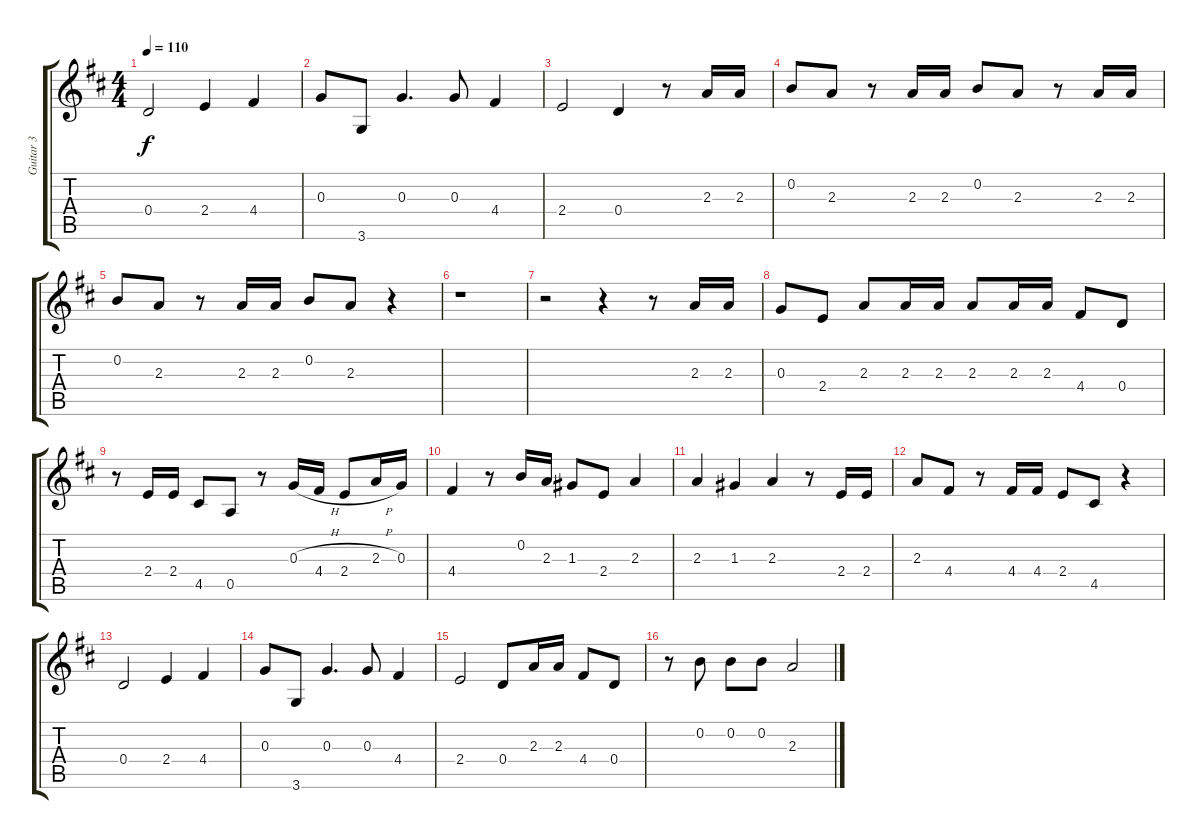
\track ("Guitar 3" "Guitar 3") {instrument electricguitarjazz}
\staff {score tabs}
\tuning (E4 B3 G3 D3 A2 E2) {hide}
\ts (4 4)
\tempo 110
\clef g2
\ks d
0.4.2{dy f} 2.4.4 4.4.4 |
0.3.8 3.6.8 0.3.4{d} 0.3.8 4.4.4 |
2.4.2 0.4.4 r.8 2.3.16 2.3.16 |
0.2.8 2.3.8 r.8 2.3.16 2.3.16 0.2.8 2.3.8 r.8 2.3.16 2.3.16 |
0.2.8 2.3.8 r.8 2.3.16 2.3.16 0.2.8 2.3.8 r.4 |
r.1 |
r.2 r.4 r.8 2.3.16 2.3.16 |
0.3.8 2.4.8 2.3.8 2.3.16 2.3.16 2.3.8 2.3.16 2.3.16 4.4.8 0.4.8 |
r.8 2.4.16 2.4.16 4.5.8 0.5.8 r.8 0.3{h}.16 4.4.16 2.4.8 2.3{h}.16 0.3.16 |
4.4.4 r.8 0.2.16 2.3.16 1.3.8 2.4.8 2.3.4 |
2.3.4 1.3.4 2.3.4 r.8 2.4.16 2.4.16 |
2.3.8 4.4.8 r.8 4.4.16 4.4.16 2.4.8 4.5.8 r.4 |
0.4.2 2.4.4 4.4.4 |
0.3.8 3.6.8 0.3.4{d} 0.3.8 4.4.4 |
2.4.2 0.4.8 2.3.16 2.3.16 4.4.8 0.4.8 |
r.8 0.2.8 0.2.8 0.2.8 2.3.2
